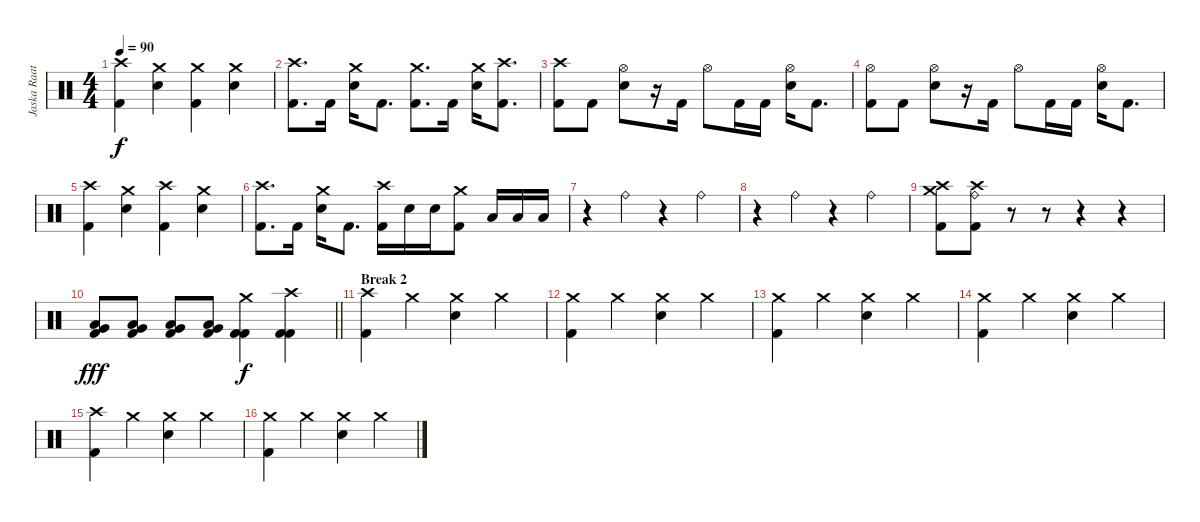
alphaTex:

\track ("Jaska Raatikainen" "Jaska Raat") {instrument percussion}
\staff {score}
\articulation defaults
\ts (4 4)
\tempo 90
\clef neutral
\ks c
("Crash high (hit)" "Kick (hit) 2").4{dy f} ("Crash medium (hit)" "Snare (hit) 2").4 ("Crash medium (hit)" "Kick (hit) 2").4 ("Crash medium (hit)" "Snare (hit) 2").4 |
("Crash high (hit)" "Kick (hit) 2").8{d} "Kick (hit) 2".16 ("Crash medium (hit)" "Snare (hit) 2").16 "Kick (hit) 2".8{d} ("Crash medium (hit)" "Kick (hit) 2").8{d} "Kick (hit) 2".16 ("Crash medium (hit)" "Snare (hit) 2").16 ("Crash high (hit)" "Kick (hit) 2").8{d} |
("Crash high (hit)" "Kick (hit) 2").8 "Kick (hit) 2".8 ("Hi-Hat (open)" "Snare (hit) 2").8 r.16 "Kick (hit) 2".16 "Hi-Hat (open)".8 "Kick (hit) 2".16 "Kick (hit) 2".16 ("Hi-Hat (open)" "Snare (hit) 2").16 "Kick (hit) 2".8{d} |
("Hi-Hat (open)" "Kick (hit) 2").8 "Kick (hit) 2".8 ("Hi-Hat (open)" "Snare (hit) 2").8 r.16 "Kick (hit) 2".16 "Hi-Hat (open)".8 "Kick (hit) 2".16 "Kick (hit) 2".16 ("Hi-Hat (open)" "Snare (hit) 2").16 "Kick (hit) 2".8{d} |
("Crash high (hit)" "Kick (hit) 2").4 ("Crash medium (hit)" "Snare (hit) 2").4 ("Crash high (hit)" "Kick (hit) 2").4 ("Crash medium (hit)" "Snare (hit) 2").4 |
("Crash high (hit)" "Kick (hit) 2").8{d} "Kick (hit) 2".16 ("Crash medium (hit)" "Snare (hit) 2").16 "Kick (hit) 2".8{d} ("Crash high (hit)" "Kick (hit) 2").16 "Snare (hit) 2".16 "Snare (hit) 2".16 ("Crash medium (hit)" "Kick (hit) 2").8 "Low Tom (hit)".16 "Low Tom (hit)".16 "Low Tom (hit)".16 |
r.4 "Ride (bell)".4 r.4 "Ride (bell)".4 |
r.4 "Ride (bell)".4 r.4 "Ride (bell)".4 |
("Crash high (hit)" "Crash medium (hit)" "Kick (hit) 2").8 ("Crash high (hit)" "Ride (bell)" "Kick (hit) 2").8 r.8{volume 0} r.8 r.4 r.4 |
\barLineRight lightlight
("Very Low Tom (hit)" "Low Floor Tom (hit)" "Kick (hit) 2").8{dy fff volume 16} ("Very Low Tom (hit)" "Low Floor Tom (hit)" "Kick (hit) 2").8 ("Very Low Tom (hit)" "Low Floor Tom (hit)" "Kick (hit) 2").8 ("Very Low Tom (hit)" "Low Floor Tom (hit)" "Kick (hit) 2").8 ("Crash medium (hit)" "Kick (hit) 2" "Kick (hit) 2").4{dy f} ("Crash high (hit)" "Kick (hit) 2" "Kick (hit) 2").4 |
\section ("" "Break 2")
("Crash high (hit)" "Kick (hit) 2").4 "Crash medium (hit)".4 ("Crash medium (hit)" "Snare (hit) 2").4 "Crash medium (hit)".4 |
("Crash medium (hit)" "Kick (hit) 2").4 "Crash medium (hit)".4 ("Crash medium (hit)" "Snare (hit) 2").4 "Crash medium (hit)".4 |
("Crash medium (hit)" "Kick (hit) 2").4 "Crash medium (hit)".4 ("Crash medium (hit)" "Snare (hit) 2").4 "Crash medium (hit)".4 |
("Crash medium (hit)" "Kick (hit) 2").4 "Crash medium (hit)".4 ("Crash medium (hit)" "Snare (hit) 2").4 "Crash medium (hit)".4 |
("Crash high (hit)" "Kick (hit) 2").4 "Crash medium (hit)".4 ("Crash medium (hit)" "Snare (hit) 2").4 "Crash medium (hit)".4 |
("Crash medium (hit)" "Kick (hit) 2").4 "Crash medium (hit)".4 ("Crash medium (hit)" "Snare (hit) 2").4 "Crash medium (hit)".4
